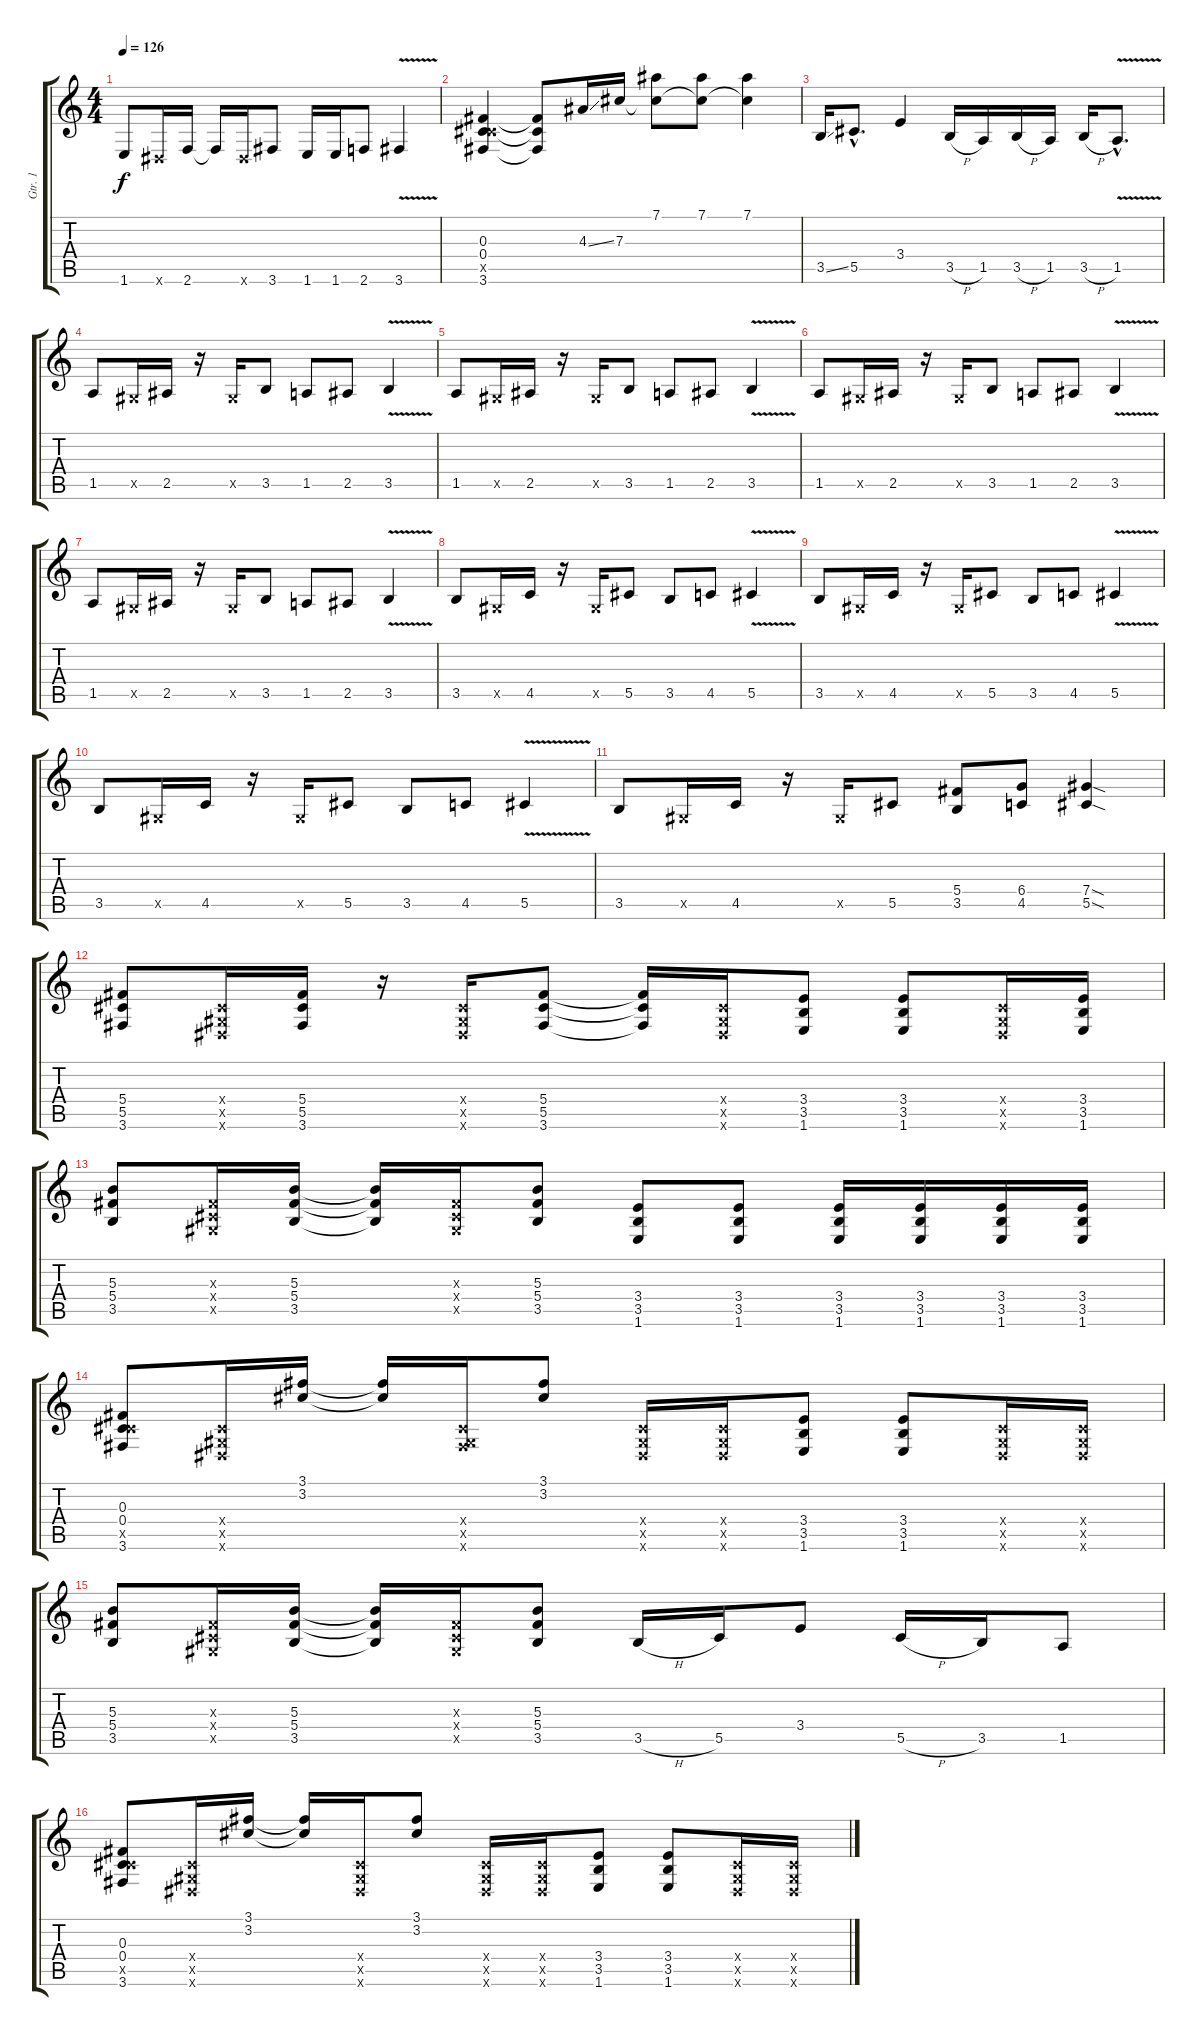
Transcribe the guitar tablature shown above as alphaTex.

\track ("Gtr. 1" "Gtr. 1") {instrument distortionguitar}
\staff {score tabs}
\tuning (Eb4 Bb3 Gb3 Db3 Ab2 Eb2) {hide}
\ts (4 4)
\tempo 126
\clef g2
\ks c
1.6.8{dy f} 0.6{x}.16 2.6.16 2.6{t}.16 0.6{x}.16 3.6.8 1.6.16 1.6.16 2.6.8 3.6{v}.4 |
(0.3 0.4 5.5{x} 3.6).4 (0.3{t} 0.4{t} 3.6{t}).8 4.3{ss}.16 7.3.16 (7.1 7.3{t}).8 (7.1 7.3{t}).8 (7.1 7.3{t}).4 |
3.5{ss}.16 5.5{hac}.8{d} 3.4.4 3.5{h}.16 1.5.16 3.5{h}.16 1.5.16 3.5{h}.16 1.5{v hac}.8{d} |
1.5.8 0.5{x}.16 2.5.16 r.16 0.5{x}.16 3.5.8 1.5.8 2.5.8 3.5{v}.4 |
1.5.8 0.5{x}.16 2.5.16 r.16 0.5{x}.16 3.5.8 1.5.8 2.5.8 3.5{v}.4 |
1.5.8 0.5{x}.16 2.5.16 r.16 0.5{x}.16 3.5.8 1.5.8 2.5.8 3.5{v}.4 |
1.5.8 0.5{x}.16 2.5.16 r.16 0.5{x}.16 3.5.8 1.5.8 2.5.8 3.5{v}.4 |
3.5.8 0.5{x}.16 4.5.16 r.16 0.5{x}.16 5.5.8 3.5.8 4.5.8 5.5{v}.4 |
3.5.8 0.5{x}.16 4.5.16 r.16 0.5{x}.16 5.5.8 3.5.8 4.5.8 5.5{v}.4 |
3.5.8 0.5{x}.16 4.5.16 r.16 0.5{x}.16 5.5.8 3.5.8 4.5.8 5.5{v}.4 |
3.5.8 0.5{x}.16 4.5.16 r.16 0.5{x}.16 5.5.8 (5.4 3.5).8 (6.4 4.5).8 (7.4{sod} 5.5{sod}).4 |
(5.4 5.5 3.6).8 (0.4{x} 0.5{x} 0.6{x}).16 (5.4 5.5 3.6).16 r.16 (0.4{x} 0.5{x} 0.6{x}).16 (5.4 5.5 3.6).8 (5.4{t} 5.5{t} 3.6{t}).16 (0.4{x} 0.5{x} 0.6{x}).16 (3.4 3.5 1.6).8 (3.4 3.5 1.6).8 (0.4{x} 0.5{x} 0.6{x}).16 (3.4 3.5 1.6).16 |
(5.3 5.4 3.5).8 (0.3{x} 0.4{x} 0.5{x}).16 (5.3 5.4 3.5).16 (5.3{t} 5.4{t} 3.5{t}).16 (0.3{x} 0.4{x} 0.5{x}).16 (5.3 5.4 3.5).8 (3.4 3.5 1.6).8 (3.4 3.5 1.6).8 (3.4 3.5 1.6).16 (3.4 3.5 1.6).16 (3.4 3.5 1.6).16 (3.4 3.5 1.6).16 |
(0.3 0.4 5.5{x} 3.6).8 (0.4{x} 0.5{x} 0.6{x}).16 (3.1 3.2).16 (3.1{t} 3.2{t}).16 (0.4{x} 0.5{x} 3.6{x}).16 (3.1 3.2).8 (0.4{x} 0.5{x} 0.6{x}).16 (0.4{x} 0.5{x} 0.6{x}).16 (3.4 3.5 1.6).8 (3.4 3.5 1.6).8 (0.4{x} 0.5{x} 0.6{x}).16 (0.4{x} 0.5{x} 0.6{x}).16 |
(5.3 5.4 3.5).8 (0.3{x} 0.4{x} 0.5{x}).16 (5.3 5.4 3.5).16 (5.3{t} 5.4{t} 3.5{t}).16 (0.3{x} 0.4{x} 0.5{x}).16 (5.3 5.4 3.5).8 3.5{h}.16 5.5.16 3.4.8 5.5{h}.16 3.5.16 1.5.8 |
(0.3 0.4 5.5{x} 3.6).8 (0.4{x} 0.5{x} 0.6{x}).16 (3.1 3.2).16 (3.1{t} 3.2{t}).16 (0.4{x} 0.5{x} 0.6{x}).16 (3.1 3.2).8 (0.4{x} 0.5{x} 0.6{x}).16 (0.4{x} 0.5{x} 0.6{x}).16 (3.4 3.5 1.6).8 (3.4 3.5 1.6).8 (0.4{x} 0.5{x} 0.6{x}).16 (0.4{x} 0.5{x} 0.6{x}).16
